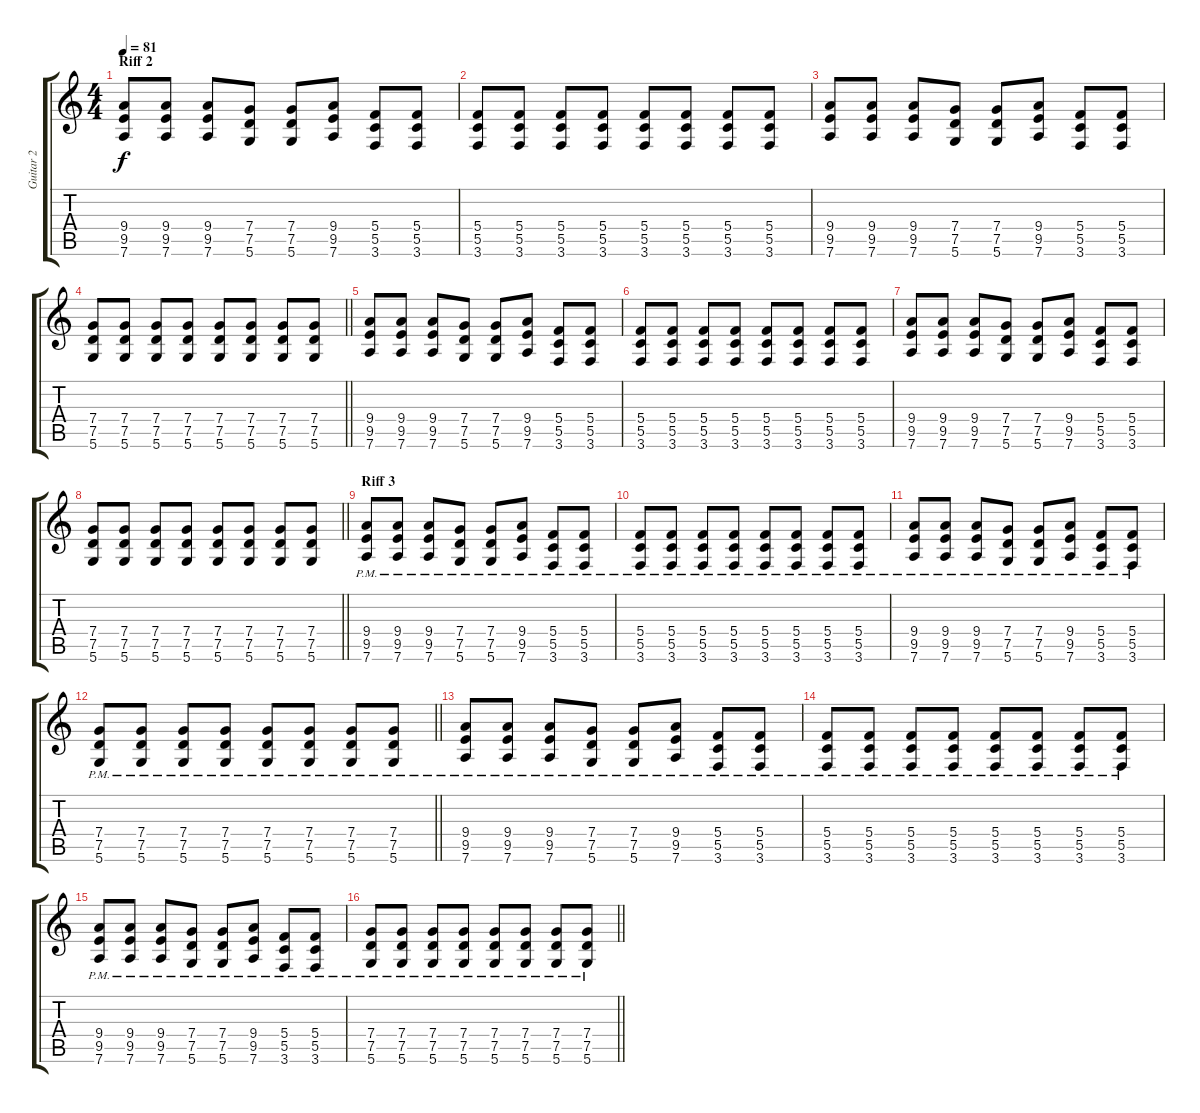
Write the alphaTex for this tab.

\track ("Guitar 2" "Guitar 2") {instrument distortionguitar}
\staff {score tabs}
\tuning (D4 A3 F3 C3 G2 D2) {hide}
\ts (4 4)
\section ("" "Riff 2")
\tempo 81
\clef g2
\ks c
(9.4 9.5 7.6).8{dy f} (9.4 9.5 7.6).8 (9.4 9.5 7.6).8 (7.4 7.5 5.6).8 (7.4 7.5 5.6).8 (9.4 9.5 7.6).8 (5.4 5.5 3.6).8 (5.4 5.5 3.6).8 |
(5.4 5.5 3.6).8 (5.4 5.5 3.6).8 (5.4 5.5 3.6).8 (5.4 5.5 3.6).8 (5.4 5.5 3.6).8 (5.4 5.5 3.6).8 (5.4 5.5 3.6).8 (5.4 5.5 3.6).8 |
(9.4 9.5 7.6).8 (9.4 9.5 7.6).8 (9.4 9.5 7.6).8 (7.4 7.5 5.6).8 (7.4 7.5 5.6).8 (9.4 9.5 7.6).8 (5.4 5.5 3.6).8 (5.4 5.5 3.6).8 |
\barLineRight lightlight
(7.4 7.5 5.6).8 (7.4 7.5 5.6).8 (7.4 7.5 5.6).8 (7.4 7.5 5.6).8 (7.4 7.5 5.6).8 (7.4 7.5 5.6).8 (7.4 7.5 5.6).8 (7.4 7.5 5.6).8 |
(9.4 9.5 7.6).8 (9.4 9.5 7.6).8 (9.4 9.5 7.6).8 (7.4 7.5 5.6).8 (7.4 7.5 5.6).8 (9.4 9.5 7.6).8 (5.4 5.5 3.6).8 (5.4 5.5 3.6).8 |
(5.4 5.5 3.6).8 (5.4 5.5 3.6).8 (5.4 5.5 3.6).8 (5.4 5.5 3.6).8 (5.4 5.5 3.6).8 (5.4 5.5 3.6).8 (5.4 5.5 3.6).8 (5.4 5.5 3.6).8 |
(9.4 9.5 7.6).8 (9.4 9.5 7.6).8 (9.4 9.5 7.6).8 (7.4 7.5 5.6).8 (7.4 7.5 5.6).8 (9.4 9.5 7.6).8 (5.4 5.5 3.6).8 (5.4 5.5 3.6).8 |
\barLineRight lightlight
(7.4 7.5 5.6).8 (7.4 7.5 5.6).8 (7.4 7.5 5.6).8 (7.4 7.5 5.6).8 (7.4 7.5 5.6).8 (7.4 7.5 5.6).8 (7.4 7.5 5.6).8 (7.4 7.5 5.6).8 |
\section ("" "Riff 3")
(9.4{pm} 9.5{pm} 7.6{pm}).8 (9.4{pm} 9.5{pm} 7.6{pm}).8 (9.4{pm} 9.5{pm} 7.6{pm}).8 (7.4{pm} 7.5{pm} 5.6{pm}).8 (7.4{pm} 7.5{pm} 5.6{pm}).8 (9.4{pm} 9.5{pm} 7.6{pm}).8 (5.4{pm} 5.5{pm} 3.6{pm}).8 (5.4{pm} 5.5{pm} 3.6{pm}).8 |
(5.4{pm} 5.5{pm} 3.6{pm}).8 (5.4{pm} 5.5{pm} 3.6{pm}).8 (5.4{pm} 5.5{pm} 3.6{pm}).8 (5.4{pm} 5.5{pm} 3.6{pm}).8 (5.4{pm} 5.5{pm} 3.6{pm}).8 (5.4{pm} 5.5{pm} 3.6{pm}).8 (5.4{pm} 5.5{pm} 3.6{pm}).8 (5.4{pm} 5.5{pm} 3.6{pm}).8 |
(9.4{pm} 9.5{pm} 7.6{pm}).8 (9.4{pm} 9.5{pm} 7.6{pm}).8 (9.4{pm} 9.5{pm} 7.6{pm}).8 (7.4{pm} 7.5{pm} 5.6{pm}).8 (7.4{pm} 7.5{pm} 5.6{pm}).8 (9.4{pm} 9.5{pm} 7.6{pm}).8 (5.4{pm} 5.5{pm} 3.6{pm}).8 (5.4{pm} 5.5{pm} 3.6{pm}).8 |
\barLineRight lightlight
(7.4{pm} 7.5{pm} 5.6{pm}).8 (7.4{pm} 7.5{pm} 5.6{pm}).8 (7.4{pm} 7.5{pm} 5.6{pm}).8 (7.4{pm} 7.5{pm} 5.6{pm}).8 (7.4{pm} 7.5{pm} 5.6{pm}).8 (7.4{pm} 7.5{pm} 5.6{pm}).8 (7.4{pm} 7.5{pm} 5.6{pm}).8 (7.4{pm} 7.5{pm} 5.6{pm}).8 |
(9.4{pm} 9.5{pm} 7.6{pm}).8 (9.4{pm} 9.5{pm} 7.6{pm}).8 (9.4{pm} 9.5{pm} 7.6{pm}).8 (7.4{pm} 7.5{pm} 5.6{pm}).8 (7.4{pm} 7.5{pm} 5.6{pm}).8 (9.4{pm} 9.5{pm} 7.6{pm}).8 (5.4{pm} 5.5{pm} 3.6{pm}).8 (5.4{pm} 5.5{pm} 3.6{pm}).8 |
(5.4{pm} 5.5{pm} 3.6{pm}).8 (5.4{pm} 5.5{pm} 3.6{pm}).8 (5.4{pm} 5.5{pm} 3.6{pm}).8 (5.4{pm} 5.5{pm} 3.6{pm}).8 (5.4{pm} 5.5{pm} 3.6{pm}).8 (5.4{pm} 5.5{pm} 3.6{pm}).8 (5.4{pm} 5.5{pm} 3.6{pm}).8 (5.4{pm} 5.5{pm} 3.6{pm}).8 |
(9.4{pm} 9.5{pm} 7.6{pm}).8 (9.4{pm} 9.5{pm} 7.6{pm}).8 (9.4{pm} 9.5{pm} 7.6{pm}).8 (7.4{pm} 7.5{pm} 5.6{pm}).8 (7.4{pm} 7.5{pm} 5.6{pm}).8 (9.4{pm} 9.5{pm} 7.6{pm}).8 (5.4{pm} 5.5{pm} 3.6{pm}).8 (5.4{pm} 5.5{pm} 3.6{pm}).8 |
\barLineRight lightlight
(7.4{pm} 7.5{pm} 5.6{pm}).8 (7.4{pm} 7.5{pm} 5.6{pm}).8 (7.4{pm} 7.5{pm} 5.6{pm}).8 (7.4{pm} 7.5{pm} 5.6{pm}).8 (7.4{pm} 7.5{pm} 5.6{pm}).8 (7.4{pm} 7.5{pm} 5.6{pm}).8 (7.4{pm} 7.5{pm} 5.6{pm}).8 (7.4{pm} 7.5{pm} 5.6{pm}).8
